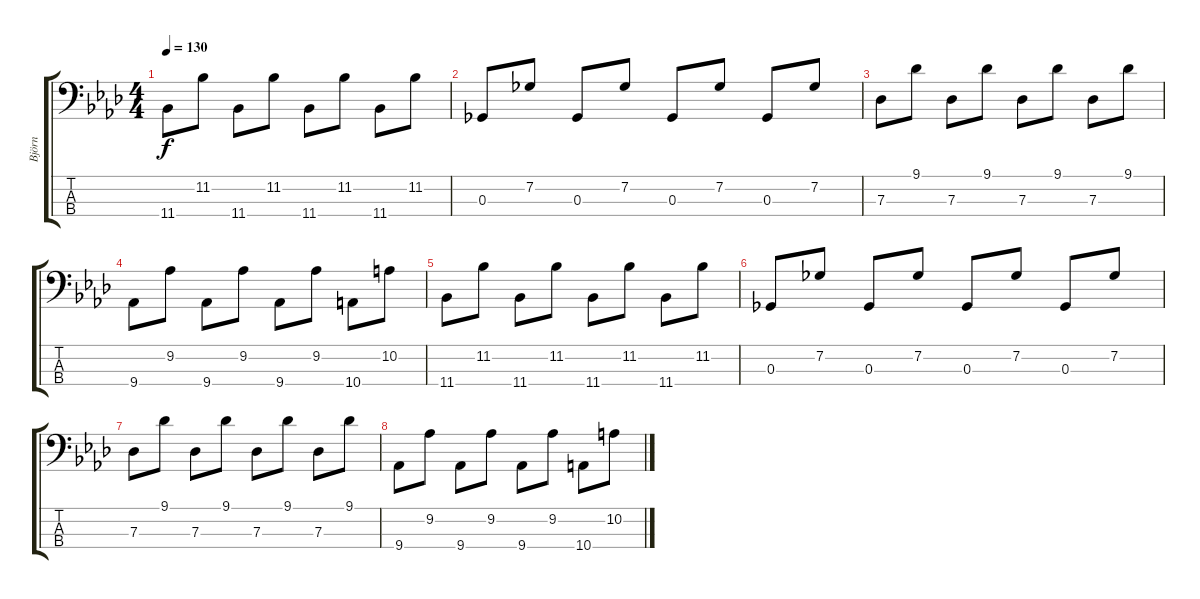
\track ("Björn" "Björn") {instrument electricbasspick}
\staff {score tabs}
\tuning (E2 B1 Gb1 B0) {hide}
\ts (4 4)
\tempo 130
\clef f4
\ks ab
11.4.8{dy f volume 13 balance 11} 11.2.8 11.4.8 11.2.8 11.4.8 11.2.8 11.4.8 11.2.8 |
0.3.8 7.2.8 0.3.8 7.2.8 0.3.8 7.2.8 0.3.8 7.2.8 |
7.3.8 9.1.8 7.3.8 9.1.8 7.3.8 9.1.8 7.3.8 9.1.8 |
9.4.8 9.2.8 9.4.8 9.2.8 9.4.8 9.2.8 10.4.8 10.2.8 |
11.4.8{volume 13 balance 11} 11.2.8 11.4.8 11.2.8 11.4.8 11.2.8 11.4.8 11.2.8 |
0.3.8 7.2.8 0.3.8 7.2.8 0.3.8 7.2.8 0.3.8 7.2.8 |
7.3.8 9.1.8 7.3.8 9.1.8 7.3.8 9.1.8 7.3.8 9.1.8 |
9.4.8 9.2.8 9.4.8 9.2.8 9.4.8 9.2.8 10.4.8 10.2.8
